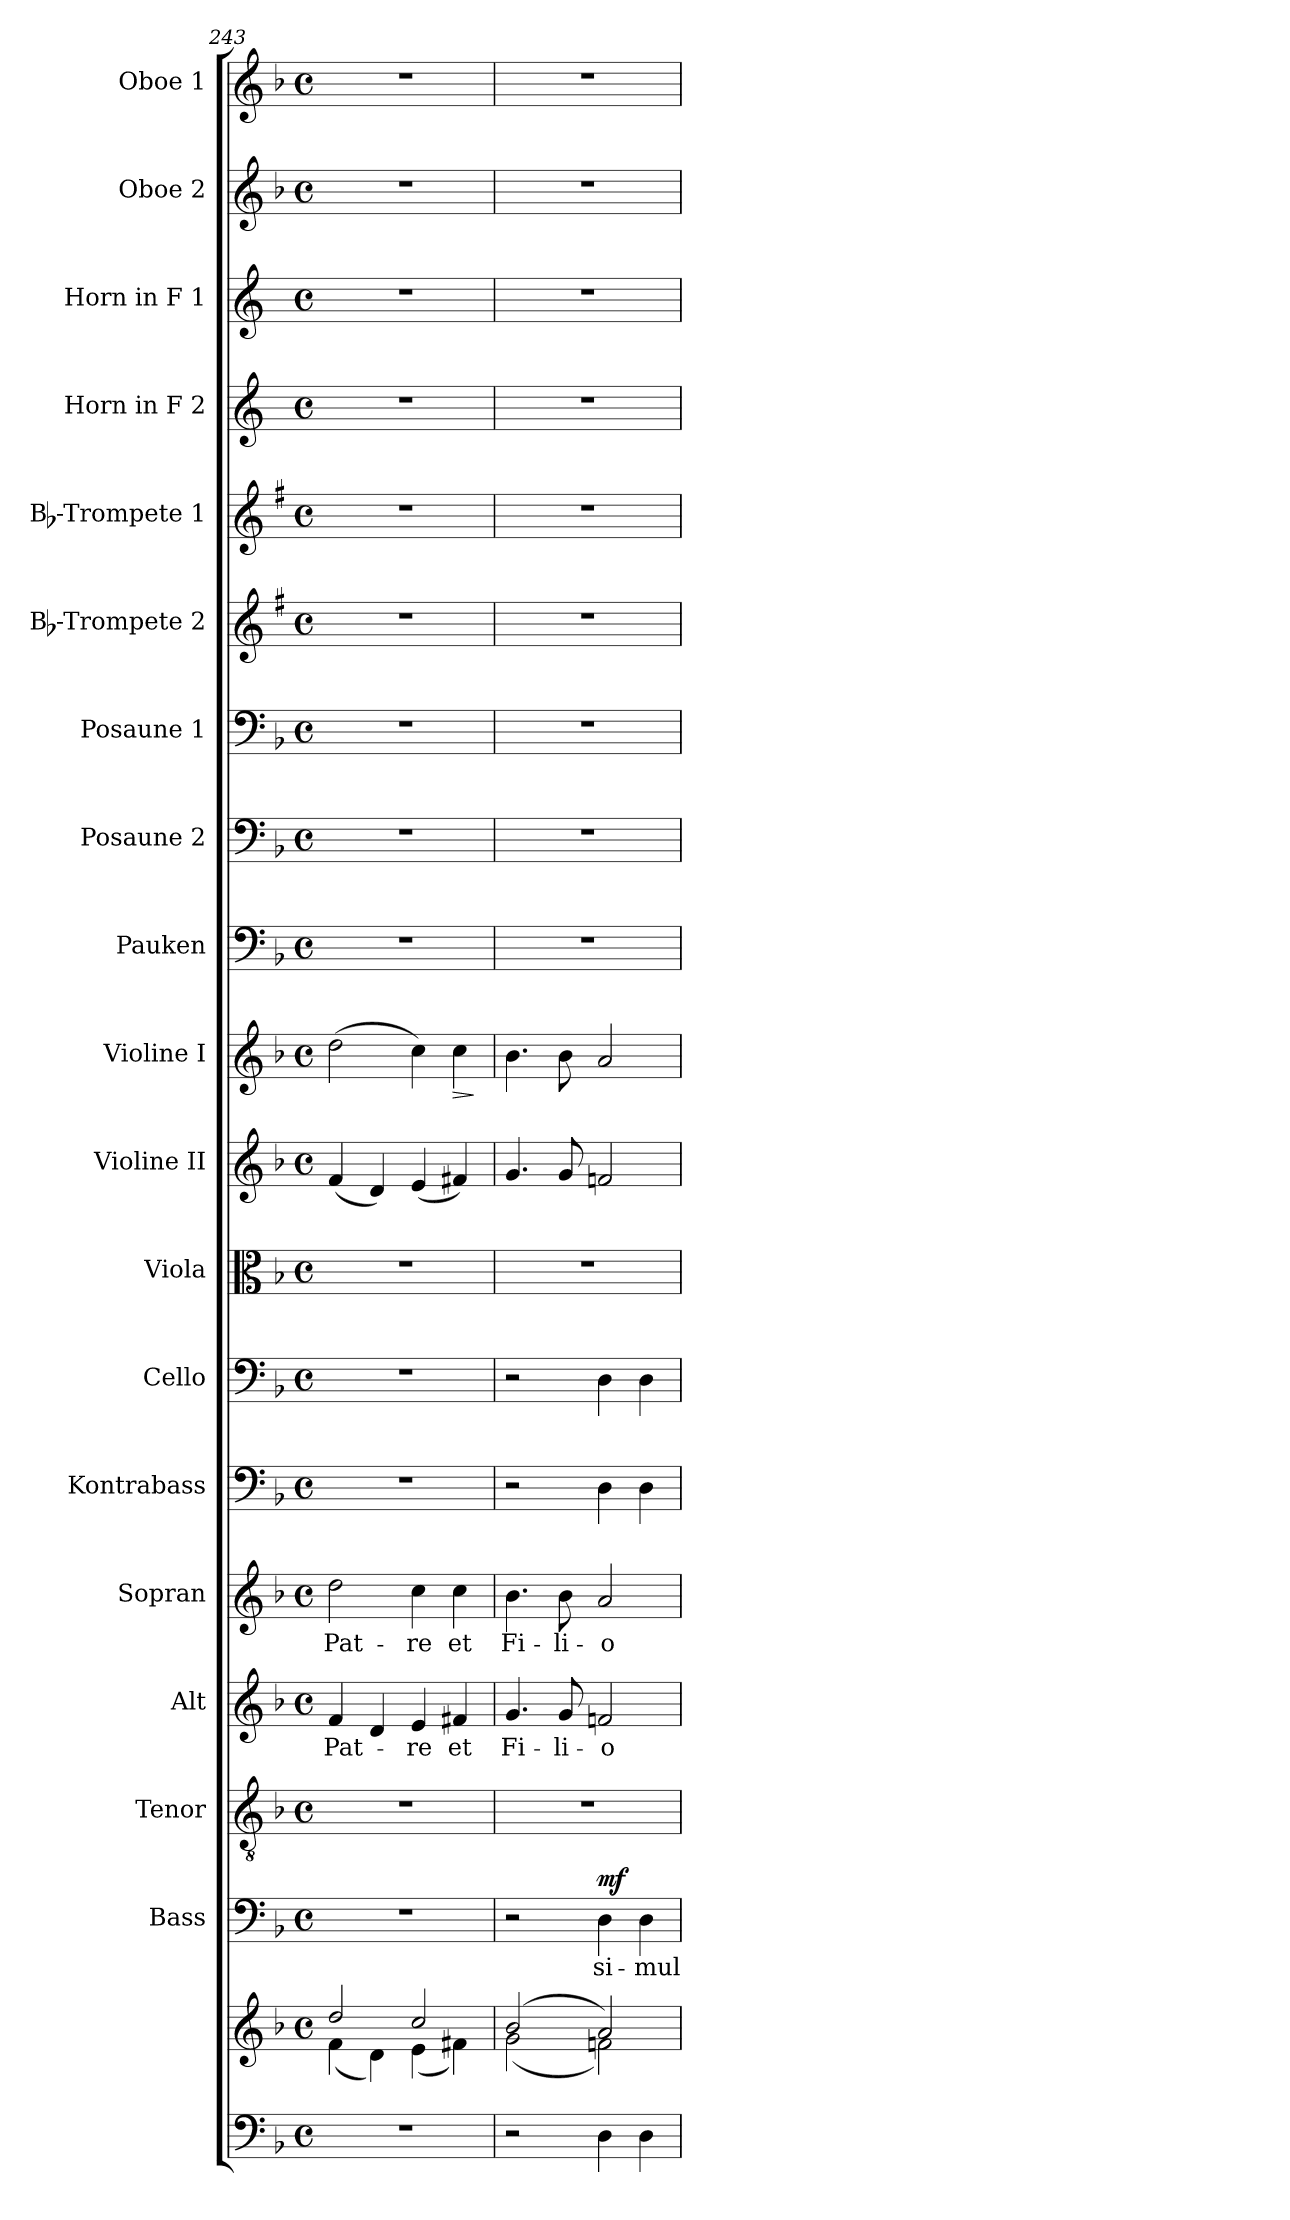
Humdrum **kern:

**kern	**kern	**kern	**text	**dynam	**kern	**kern	**text	**kern	**text	**kern	**kern	**kern	**kern	**kern	**dynam	**kern	**kern	**kern	**kern	**kern	**kern	**kern	**kern	**kern
*part19	*part19	*part18	*part18	*part18	*part17	*part16	*part16	*part15	*part15	*part14	*part13	*part12	*part11	*part10	*part10	*part9	*part8	*part7	*part6	*part5	*part4	*part3	*part2	*part1
*staff20	*staff19	*staff18	*staff18	*staff18	*staff17	*staff16	*staff16	*staff15	*staff15	*staff14	*staff13	*staff12	*staff11	*staff10	*staff10	*staff9	*staff8	*staff7	*staff6	*staff5	*staff4	*staff3	*staff2	*staff1
*	*	*I"Bass	*	*	*I"Tenor	*I"Alt	*	*I"Sopran	*	*I"Kontrabass	*I"Cello	*I"Viola	*I"Violine II	*I"Violine I	*	*I"Pauken	*I"Posaune 2	*I"Posaune 1	*I"Bb-Trompete 2	*I"Bb-Trompete 1	*I"Horn in F 2	*I"Horn in F 1	*I"Oboe 2	*I"Oboe 1
*	*	*I'B.	*	*	*I'T.	*I'A.	*	*I'S.	*	*I'Kb.	*	*I'Vla.	*I'Vl. II	*I'Vl. I	*	*I'Pk.	*I'Pos. 2	*I'Pos. 1	*I'Bb Trp. 2	*I'Bb Trp. 1	*	*	*I'Ob. 2	*I'Ob. 1
*clefF4	*clefG2	*clefF4	*	*	*clefGv2	*clefG2	*	*clefG2	*	*clefF4	*clefF4	*clefC3	*clefG2	*clefG2	*	*clefF4	*clefF4	*clefF4	*clefG2	*clefG2	*clefG2	*clefG2	*clefG2	*clefG2
*	*	*	*	*	*	*	*	*	*	*ITrd7c12	*	*	*	*	*	*	*	*	*ITrd1c2	*ITrd1c2	*ITrd4c7	*ITrd4c7	*	*
*k[b-]	*k[b-]	*k[b-]	*	*	*k[b-]	*k[b-]	*	*k[b-]	*	*k[b-]	*k[b-]	*k[b-]	*k[b-]	*k[b-]	*	*k[b-]	*k[b-]	*k[b-]	*k[b-]	*k[b-]	*k[b-]	*k[b-]	*k[b-]	*k[b-]
*F:	*F:	*F:	*	*	*F:	*F:	*	*F:	*	*F:	*F:	*F:	*F:	*F:	*	*F:	*F:	*F:	*F:	*F:	*F:	*F:	*F:	*F:
*M4/4	*M4/4	*M4/4	*	*	*M4/4	*M4/4	*	*M4/4	*	*M4/4	*M4/4	*M4/4	*M4/4	*M4/4	*	*M4/4	*M4/4	*M4/4	*M4/4	*M4/4	*M4/4	*M4/4	*M4/4	*M4/4
*met(c)	*met(c)	*met(c)	*	*	*met(c)	*met(c)	*	*met(c)	*	*met(c)	*met(c)	*met(c)	*met(c)	*met(c)	*	*met(c)	*met(c)	*met(c)	*met(c)	*met(c)	*met(c)	*met(c)	*met(c)	*met(c)
=243	=243	=243	=243	=243	=243	=243	=243	=243	=243	=243	=243	=243	=243	=243	=243	=243	=243	=243	=243	=243	=243	=243	=243	=243
*	*^	*	*	*	*	*	*	*	*	*	*	*	*	*	*	*	*	*	*	*	*	*	*	*
!	!	!	!	!	!	!	!	!LO:LY:b	!	!LO:LY:b	!	!	!	!	!	!	!	!	!	!	!	!	!	!	!
1r	2dd/	(<4f\	1r	.	.	1r	4f/	Pat-	2dd\	Pat-	1r	1r	1r	(<4f/	(>2dd\	.	1r	1r	1r	1r	1r	1r	1r	1r	1r
.	.	4d\)	.	.	.	.	4d/	.	.	.	.	.	.	4d/)	.	.	.	.	.	.	.	.	.	.	.
!	!	!	!	!	!	!	!	!LO:LY:b	!	!LO:LY:b	!	!	!	!	!	!	!	!	!	!	!	!	!	!	!
.	2cc/	(<4e\	.	.	.	.	4e/	-re	4cc\	-re	.	.	.	(<4e/	4cc\)	.	.	.	.	.	.	.	.	.	.
!	!	!	!	!	!	!	!	!LO:LY:b	!	!LO:LY:b	!	!	!	!	!	!LO:HP:b	!	!	!	!	!	!	!	!	!
.	.	4f#X\)	.	.	.	.	4f#X/	et	4cc\	et	.	.	.	4f#X/)	4cc\	>	.	.	.	.	.	.	.	.	.
*	*v	*v	*	*	*	*	*	*	*	*	*	*	*	*	*	*	*	*	*	*	*	*	*	*	*
.	.	.	.	.	.	.	.	.	.	.	.	.	.	.	]	.	.	.	.	.	.	.	.	.
=244	=244	=244	=244	=244	=244	=244	=244	=244	=244	=244	=244	=244	=244	=244	=244	=244	=244	=244	=244	=244	=244	=244	=244	=244
*	*^	*	*	*	*	*	*	*	*	*	*	*	*	*	*	*	*	*	*	*	*	*	*	*
!	!	!	!	!	!	!	!	!LO:LY:b	!	!LO:LY:b	!	!	!	!	!	!	!	!	!	!	!	!	!	!	!
2r	(2b-/	(<2g\	2r	.	.	1r	4.g/	Fi-	4.b-\	Fi-	2r	2r	1r	4.g/	4.b-\	.	1r	1r	1r	1r	1r	1r	1r	1r	1r
!	!	!	!	!	!	!	!	!LO:LY:b	!	!LO:LY:b	!	!	!	!	!	!	!	!	!	!	!	!	!	!	!
.	.	.	.	.	.	.	8g/	-li-	8b-\	-li-	.	.	.	8g/	8b-\	.	.	.	.	.	.	.	.	.	.
!	!	!	!	!LO:LY:b	!LO:DY:a	!	!	!LO:LY:b	!	!LO:LY:b	!	!	!	!	!	!	!	!	!	!	!	!	!	!	!
4D\	2a/)	2fn\)	4D\	si-	mf	.	2fn/	-o	2a/	-o	4DD\	4D\	.	2fn/	2a/	.	.	.	.	.	.	.	.	.	.
!	!	!	!	!LO:LY:b	!	!	!	!	!	!	!	!	!	!	!	!	!	!	!	!	!	!	!	!	!
4D\	.	.	4D\	-mul	.	.	.	.	.	.	4DD\	4D\	.	.	.	.	.	.	.	.	.	.	.	.	.
*	*v	*v	*	*	*	*	*	*	*	*	*	*	*	*	*	*	*	*	*	*	*	*	*	*	*
=	=	=	=	=	=	=	=	=	=	=	=	=	=	=	=	=	=	=	=	=	=	=	=	=
*-	*-	*-	*-	*-	*-	*-	*-	*-	*-	*-	*-	*-	*-	*-	*-	*-	*-	*-	*-	*-	*-	*-	*-	*-
